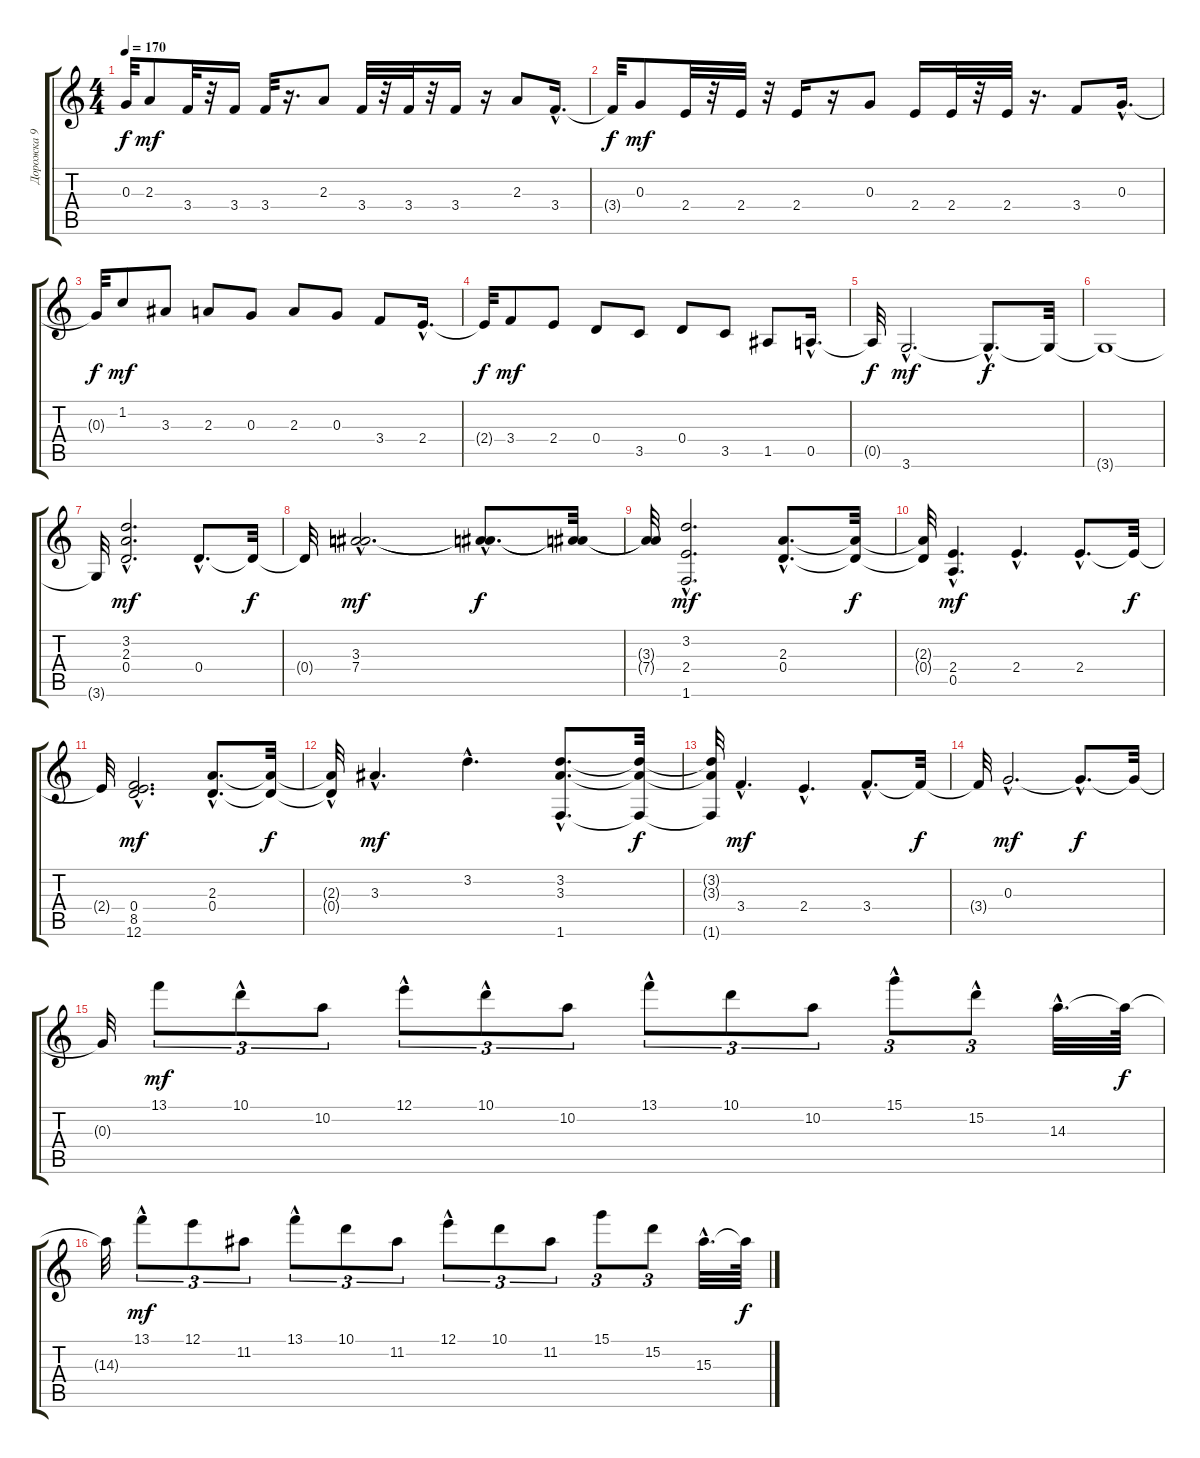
\track ("Дорожка 9" "Дорожка 9") {instrument overdrivenguitar}
\staff {score tabs}
\tuning (E4 B3 G3 D3 A2 E2) {hide}
\ts (4 4)
\tempo 170
\clef g2
\ks c
0.3{t}.32{dy f} 2.3.8{dy mf} 3.4.32 r.32 3.4.16 3.4.32 r.16{d} 2.3.8 3.4.32 r.32 3.4.32 r.32 3.4.16 r.16 2.3.8 3.4{hac}.16{d} |
3.4{t}.32{dy f} 0.3.8{dy mf} 2.4.32 r.32 2.4.32 r.32 2.4.16 r.16 0.3.8 2.4.16 2.4.32 r.32 2.4.32 r.16{d} 3.4.8 0.3{hac}.16{d} |
0.3{t}.32{dy f} 1.2.8{dy mf} 3.3.8 2.3.8 0.3.8 2.3.8 0.3.8 3.4.8 2.4{hac}.16{d} |
2.4{t}.32{dy f} 3.4.8{dy mf} 2.4.8 0.4.8 3.5.8 0.4.8 3.5.8 1.5.8 0.5{hac}.16{d} |
0.5{t}.32{dy f} 3.6{hac}.2{d dy mf} 3.6{hac t}.8{d dy f} 3.6{t}.32 |
3.6{t}.1 |
3.6{t}.32 (3.2{hac} 2.3{hac} 0.4{hac}).2{d dy mf} 0.4{hac}.8{d} 0.4{t}.32{dy f} |
0.4{t}.32 (3.3{hac} 7.4{hac}).2{d dy mf} (3.3{hac t} 7.4{hac t}).8{d dy f} (3.3{t} 7.4{t}).32 |
(3.3{t} 7.4{t}).32 (3.2 2.4 1.6{hac}).2{d dy mf} (2.3{hac} 0.4{hac}).8{d} (2.3{t} 0.4{t}).32{dy f} |
(2.3{t} 0.4{t}).32 (2.4{hac} 0.5{hac}).4{d dy mf} 2.4{hac}.4{d} 2.4{hac}.8{d} 2.4{t}.32{dy f} |
2.4{t}.32 (0.4{hac} 8.5 12.6{hac}).2{d dy mf} (2.3{hac} 0.4{hac}).8{d} (2.3{t} 0.4{t}).32{dy f} |
(2.3{t} 0.4{hac t}).32 3.3{hac}.4{d dy mf} 3.2{hac}.4{d} (3.2{hac} 3.3{hac} 1.6{hac}).8{d} (3.2{t} 3.3{t} 1.6{t}).32{dy f} |
(3.2{t} 3.3{t} 1.6{t}).32 3.4{hac}.4{d dy mf} 2.4{hac}.4{d} 3.4{hac}.8{d} 3.4{t}.32{dy f} |
3.4{t}.32 0.3{hac}.2{d dy mf} 0.3{hac t}.8{d dy f} 0.3{t}.32 |
0.3{t}.32 13.1.8{tu (3 2) dy mf} 10.1{hac}.8{tu (3 2)} 10.2.8{tu (3 2)} 12.1{hac}.8{tu (3 2)} 10.1{hac}.8{tu (3 2)} 10.2.8{tu (3 2)} 13.1{hac}.8{tu (3 2)} 10.1.8{tu (3 2)} 10.2.8{tu (3 2)} 15.1{hac}.8{tu (3 2)} 15.2{hac}.8{tu (3 2)} 14.3{hac}.32{d} 14.3{t}.64{dy f} |
14.3{t}.32 13.1{hac}.8{tu (3 2) dy mf} 12.1.8{tu (3 2)} 11.2.8{tu (3 2)} 13.1{hac}.8{tu (3 2)} 10.1.8{tu (3 2)} 11.2.8{tu (3 2)} 12.1{hac}.8{tu (3 2)} 10.1.8{tu (3 2)} 11.2.8{tu (3 2)} 15.1.8{tu (3 2)} 15.2.8{tu (3 2)} 15.3{hac}.32{d} 15.3{t}.64{dy f}
